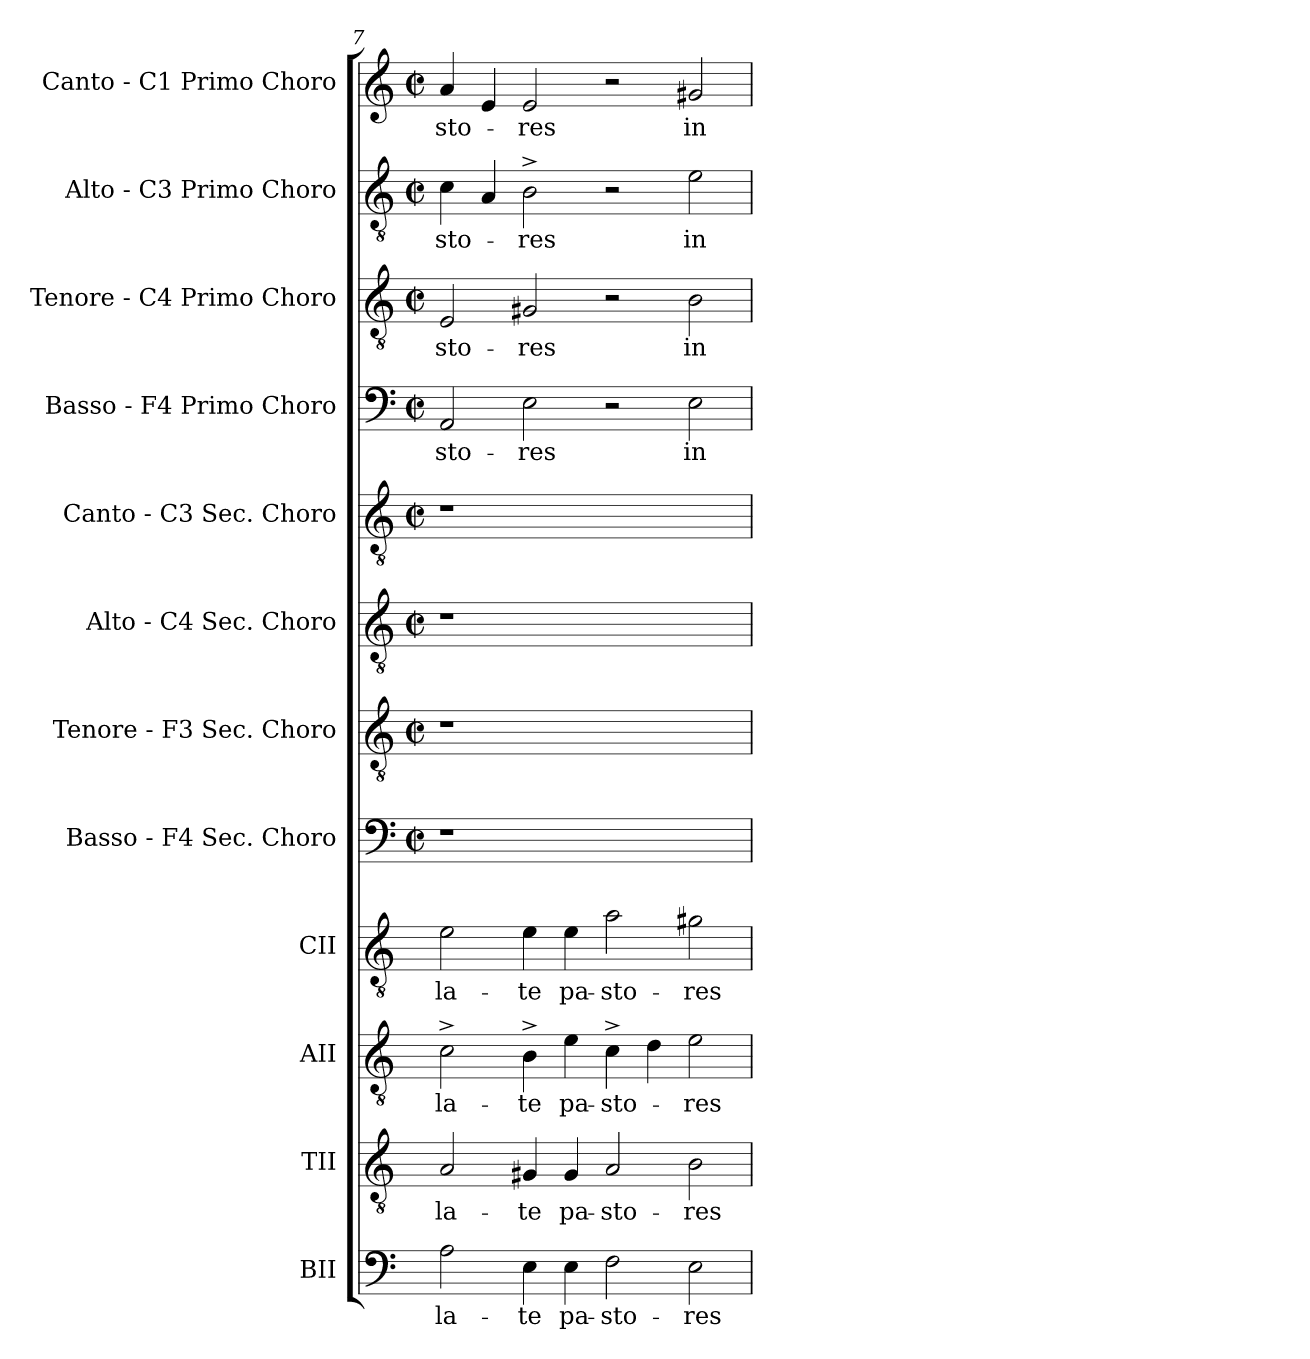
**kern	**text	**kern	**text	**kern	**text	**kern	**text	**kern	**kern	**kern	**kern	**kern	**text	**kern	**text	**kern	**text	**kern	**text
*part12	*part12	*part11	*part11	*part10	*part10	*part9	*part9	*part8	*part7	*part6	*part5	*part4	*part4	*part3	*part3	*part2	*part2	*part1	*part1
*staff12	*staff12	*staff11	*staff11	*staff10	*staff10	*staff9	*staff9	*staff8	*staff7	*staff6	*staff5	*staff4	*staff4	*staff3	*staff3	*staff2	*staff2	*staff1	*staff1
*I"BII	*	*I"TII	*	*I"AII	*	*I"CII	*	*I"Basso - F4  Sec. Choro	*I"Tenore - F3  Sec. Choro	*I"Alto - C4  Sec. Choro	*I"Canto - C3  Sec. Choro	*I"Basso - F4  Primo Choro	*	*I"Tenore - C4  Primo Choro	*	*I"Alto - C3  Primo Choro	*	*I"Canto - C1  Primo Choro	*
*I'BII	*	*I'TII	*	*I'AII	*	*I'CII	*	*I'Ch	*I'Ch	*I'Ch	*I'Ch	*I'BI	*	*I'TI	*	*I'AI	*	*I'CI	*
*clefF4	*	*clefGv2	*	*clefGv2	*	*clefGv2	*	*clefF4	*clefGv2	*clefGv2	*clefGv2	*clefF4	*	*clefGv2	*	*clefGv2	*	*clefG2	*
*	*	*	*	*	*	*	*	*M2/2	*M2/2	*M2/2	*M2/2	*M2/2	*	*M2/2	*	*M2/2	*	*M2/2	*
*	*	*	*	*	*	*	*	*met(c|)	*met(c|)	*met(c|)	*met(c|)	*met(c|)	*	*met(c|)	*	*met(c|)	*	*met(c|)	*
=7	=7	=7	=7	=7	=7	=7	=7	=7	=7	=7	=7	=7	=7	=7	=7	=7	=7	=7	=7
!	!LO:LY:b:cj	!	!LO:LY:b:cj	!	!LO:LY:b:cj	!	!LO:LY:b:cj	!	!	!	!	!	!LO:LY:b:cj	!	!LO:LY:b:cj	!	!LO:LY:b:cj	!	!LO:LY:b:cj
2A\	-la-	2A/	-la-	2c^<\	-la-	2e\	-la-	1r	1r	1r	1r	2AA/	-sto-	2E/	-sto-	4c\	-sto-	4a/	-sto-
.	.	.	.	.	.	.	.	.	.	.	.	.	.	.	.	4A/	.	4e/	.
!	!LO:LY:b:cj	!	!LO:LY:b:cj	!	!LO:LY:b:cj	!	!LO:LY:b:cj	!	!	!	!	!	!LO:LY:b:cj	!	!LO:LY:b:cj	!	!LO:LY:b:cj	!	!LO:LY:b:cj
4E\	-te	4G#X/	-te	4B^<\	-te	4e\	-te	.	.	.	.	2E\	-res	2G#X/	-res	2B^<\	-res	2e/	-res
!	!LO:LY:b	!	!LO:LY:b	!	!LO:LY:b	!	!LO:LY:b	!	!	!	!	!	!	!	!	!	!	!	!
4E\	pa-	4G#/	pa-	4e\	pa-	4e\	pa-	.	.	.	.	.	.	.	.	.	.	.	.
!	!LO:LY:b:rj	!	!LO:LY:b:rj	!	!LO:LY:b:rj	!	!LO:LY:b:rj	!	!	!	!	!	!	!	!	!	!	!	!
2F\	-sto-	2A/	-sto-	4c^<\	-sto-	2a\	-sto-	1ryy	1ryy	1ryy	1ryy	2r	.	2r	.	2r	.	2r	.
.	.	.	.	4d\	.	.	.	.	.	.	.	.	.	.	.	.	.	.	.
!	!LO:LY:b:cj	!	!LO:LY:b:cj	!	!LO:LY:b:cj	!	!LO:LY:b:cj	!	!	!	!	!	!LO:LY:b:cj	!	!LO:LY:b:cj	!	!LO:LY:b:cj	!	!LO:LY:b:cj
2E\	-res	2B\	-res	2e\	-res	2g#X\	-res	.	.	.	.	2E\	in	2B\	in	2e\	in	2g#X/	in
=	=	=	=	=	=	=	=	=	=	=	=	=	=	=	=	=	=	=	=
*-	*-	*-	*-	*-	*-	*-	*-	*-	*-	*-	*-	*-	*-	*-	*-	*-	*-	*-	*-
